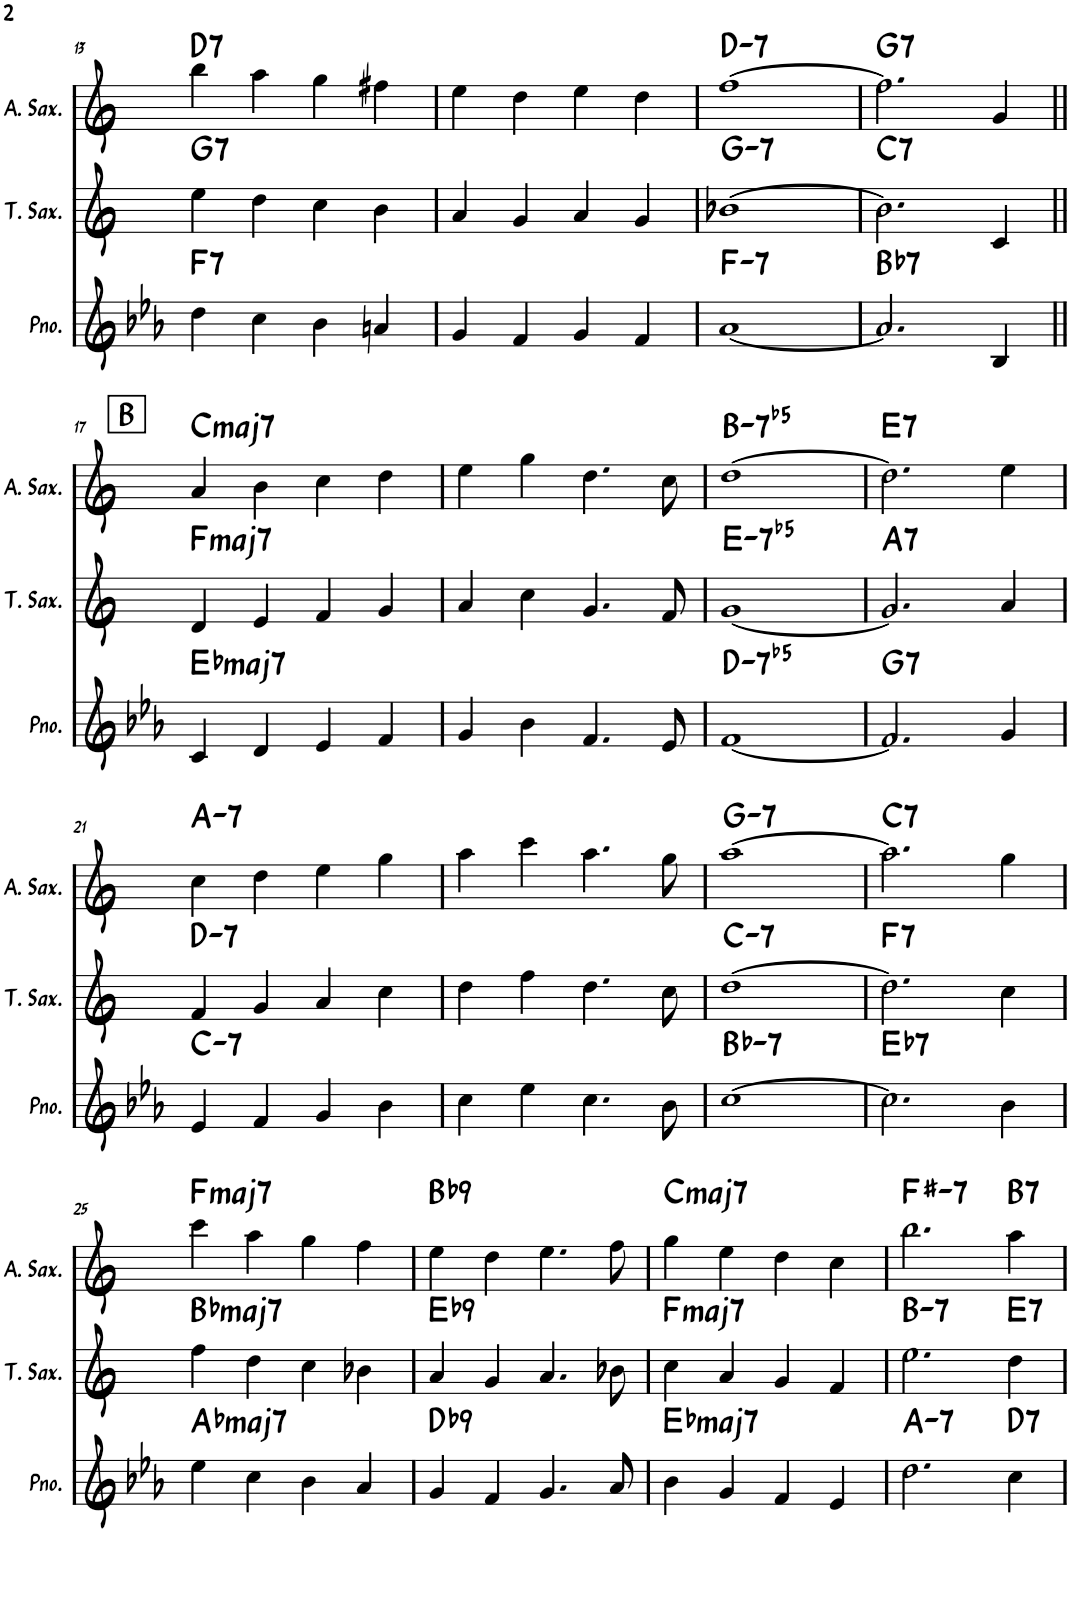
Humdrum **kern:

**kern	**harte	**kern	**harte	**kern	**harte
*part3	*part3	*part2	*part2	*part1	*part1
*staff3	*	*staff2	*	*staff1	*
*I"Piano	*	*I"Tenor Saxophone	*	*I"Alto Saxophone	*
*I'Pno.	*	*I'T. Sax.	*	*I'A. Sax.	*
!!LO:PB:g=z
*clefG2	*	*clefG2	*	*clefG2	*
*	*	*Trd8c14	*	*Trd5c9	*
*k[b-e-a-]	*	*k[]	*	*k[]	*
*M4/4	*	*M4/4	*	*M4/4	*
=13	=13	=13	=13	=13	=13
!	!LO:H:kt=7	!	!LO:H:kt=7	!	!LO:H:kt=7
4dd\	F:7	4ee\	G:7	4bb\	D:7
4cc\	.	4dd\	.	4aa\	.
4b-\	.	4cc\	.	4gg\	.
4an/	.	4b\	.	4ff#X\	.
=14	=14	=14	=14	=14	=14
4g/	.	4a/	.	4ee\	.
4f/	.	4g/	.	4dd\	.
4g/	.	4a/	.	4ee\	.
4f/	.	4g/	.	4dd\	.
=15	=15	=15	=15	=15	=15
!	!LO:H:kt=7	!	!LO:H:kt=7	!	!LO:H:kt=7
[1a-	F:min7	[1b-X	G:min7	[1ff	D:min7
=16	=16	=16	=16	=16	=16
!	!LO:H:kt=7	!	!LO:H:kt=7	!	!LO:H:kt=7
2.a-/]	Bb:7	2.b-\]	C:7	2.ff\]	G:7
4B-/	.	4c/	.	4g/	.
!!LO:LB:g=z
!!LO:REH:place=s1:a:B:rj:fs=14:t=B
=17||	=17||	=17||	=17||	=17||	=17||
!	!LO:H:kt=maj7	!	!LO:H:kt=maj7	!	!LO:H:kt=maj7
4c/	Eb:maj7	4d/	F:maj7	4a/	C:maj7
4d/	.	4e/	.	4b\	.
4e-/	.	4f/	.	4cc\	.
4f/	.	4g/	.	4dd\	.
=18	=18	=18	=18	=18	=18
4g/	.	4a/	.	4ee\	.
4b-\	.	4cc\	.	4gg\	.
4.f/	.	4.g/	.	4.dd\	.
8e-/	.	8f/	.	8cc\	.
=19	=19	=19	=19	=19	=19
!	!LO:H:kt=-7b5	!	!LO:H:kt=-7b5	!	!LO:H:kt=-7b5
[1f	D:hdim7	[1g	E:hdim7	[1dd	B:hdim7
=20	=20	=20	=20	=20	=20
!	!LO:H:kt=7	!	!LO:H:kt=7	!	!LO:H:kt=7
2.f/]	G:7	2.g/]	A:7	2.dd\]	E:7
4g/	.	4a/	.	4ee\	.
!!LO:LB:g=z
=21	=21	=21	=21	=21	=21
!	!LO:H:kt=7	!	!LO:H:kt=7	!	!LO:H:kt=7
4e-/	C:min7	4f/	D:min7	4cc\	A:min7
4f/	.	4g/	.	4dd\	.
4g/	.	4a/	.	4ee\	.
4b-\	.	4cc\	.	4gg\	.
=22	=22	=22	=22	=22	=22
4cc\	.	4dd\	.	4aa\	.
4ee-\	.	4ff\	.	4ccc\	.
4.cc\	.	4.dd\	.	4.aa\	.
8b-\	.	8cc\	.	8gg\	.
=23	=23	=23	=23	=23	=23
!	!LO:H:kt=7	!	!LO:H:kt=7	!	!LO:H:kt=7
[1cc	Bb:min7	[1dd	C:min7	[1aa	G:min7
=24	=24	=24	=24	=24	=24
!	!LO:H:kt=7	!	!LO:H:kt=7	!	!LO:H:kt=7
2.cc\]	Eb:7	2.dd\]	F:7	2.aa\]	C:7
4b-\	.	4cc\	.	4gg\	.
!!LO:LB:g=z
=25	=25	=25	=25	=25	=25
!	!LO:H:kt=maj7	!	!LO:H:kt=maj7	!	!LO:H:kt=maj7
4ee-\	Ab:maj7	4ff\	Bb:maj7	4ccc\	F:maj7
4cc\	.	4dd\	.	4aa\	.
4b-\	.	4cc\	.	4gg\	.
4a-/	.	4b-X\	.	4ff\	.
=26	=26	=26	=26	=26	=26
!	!LO:H:kt=9	!	!LO:H:kt=9	!	!LO:H:kt=9
4g/	Db:9	4a/	Eb:9	4ee\	Bb:9
4f/	.	4g/	.	4dd\	.
4.g/	.	4.a/	.	4.ee\	.
8a-/	.	8b-X\	.	8ff\	.
=27	=27	=27	=27	=27	=27
!	!LO:H:kt=maj7	!	!LO:H:kt=maj7	!	!LO:H:kt=maj7
4b-\	Eb:maj7	4cc\	F:maj7	4gg\	C:maj7
4g/	.	4a/	.	4ee\	.
4f/	.	4g/	.	4dd\	.
4e-/	.	4f/	.	4cc\	.
=28	=28	=28	=28	=28	=28
!	!LO:H:kt=7	!	!LO:H:kt=7	!	!LO:H:kt=7
2.dd\	A:min7	2.ee\	B:min7	2.bb\	F#:min7
!	!LO:H:kt=7	!	!LO:H:kt=7	!	!LO:H:kt=7
4cc\	D:7	4dd\	E:7	4aa\	B:7
=	=	=	=	=	=
*-	*-	*-	*-	*-	*-
